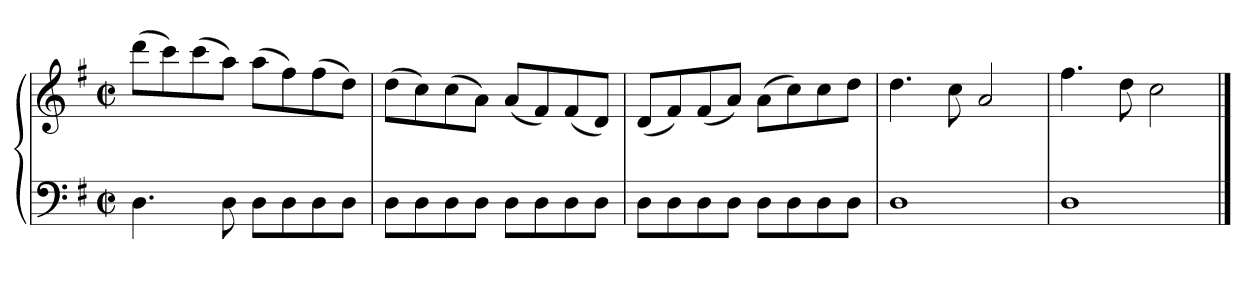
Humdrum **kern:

**kern	**kern
*part1	*part1
*staff2	*staff1
*clefF4	*clefG2
*k[f#]	*k[f#]
*M2/2	*M2/2
*met(c|)	*met(c|)
=1	=1
4.D\	(>8ddd\L
.	8ccc\)
.	(>8ccc\
8D\	8aa\J)
8D\L	(>8aa\L
8D\	8ff#\)
8D\	(>8ff#\
8D\J	8dd\J)
=2	=2
8D\L	(>8dd\L
8D\	8cc\)
8D\	(>8cc\
8D\J	8a\J)
8D\L	(<8a/L
8D\	8f#/)
8D\	(<8f#/
8D\J	8d/J)
=3	=3
8D\L	(<8d/L
8D\	8f#/)
8D\	(<8f#/
8D\J	8a/J)
8D\L	(>8a\L
8D\	8cc\)
8D\	8cc\
8D\J	8dd\J
=4	=4
1D	4.dd\
.	8cc\
.	2a/
=5	=5
1D	4.ff#\
.	8dd\
.	2cc\
==	==
*-	*-
